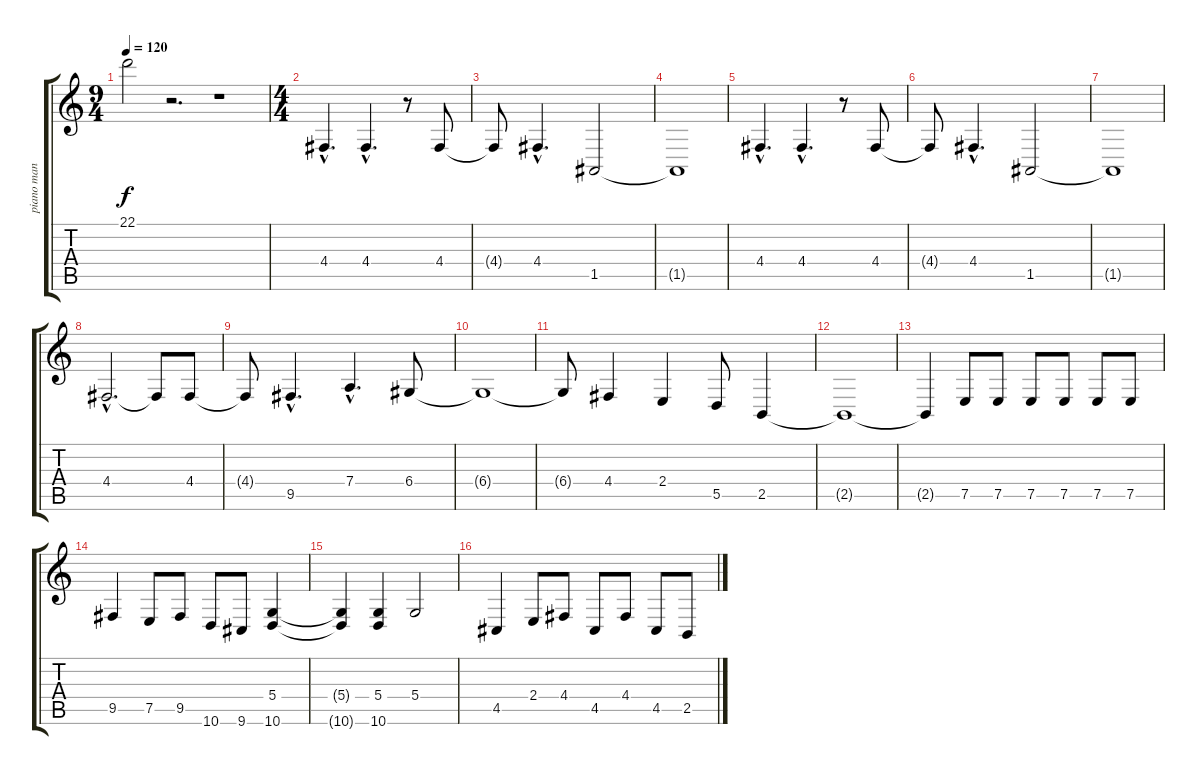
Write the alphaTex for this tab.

\track ("piano man" "piano man") {instrument acousticgrandpiano}
\staff {score tabs}
\tuning (E4 B3 G3 D3 A2 E2) {hide}
\ts (9 4)
\tempo 120
\clef g2
\ks c
22.1.2{dy f instrument acousticgrandpiano} r.2{d} r.1 |
\ts (4 4)
4.4{hac}.4{d} 4.4{hac}.4{d} r.8 4.4.8 |
4.4{t}.8 4.4{hac}.4{d} 1.5.2 |
1.5{t}.1 |
4.4{hac}.4{d} 4.4{hac}.4{d} r.8 4.4.8 |
4.4{t}.8 4.4{hac}.4{d} 1.5.2 |
1.5{t}.1 |
4.4{hac}.2{d} 4.4{t}.8 4.4.8 |
4.4{t}.8 9.5{hac}.4{d} 7.4{hac}.4{d} 6.4.8 |
6.4{t}.1 |
6.4{t}.8 4.4.4 2.4.4 5.5.8 2.5.4 |
2.5{t}.1 |
2.5{t}.4 7.5.8 7.5.8 7.5.8 7.5.8 7.5.8 7.5.8 |
9.5.4 7.5.8 9.5.8 10.6.8 9.6.8 (5.4 10.6).4 |
(5.4{t} 10.6{t}).4 (5.4 10.6).4 5.4.2 |
4.5.4 2.4.8 4.4.8 4.5.8 4.4.8 4.5.8 2.5.8
